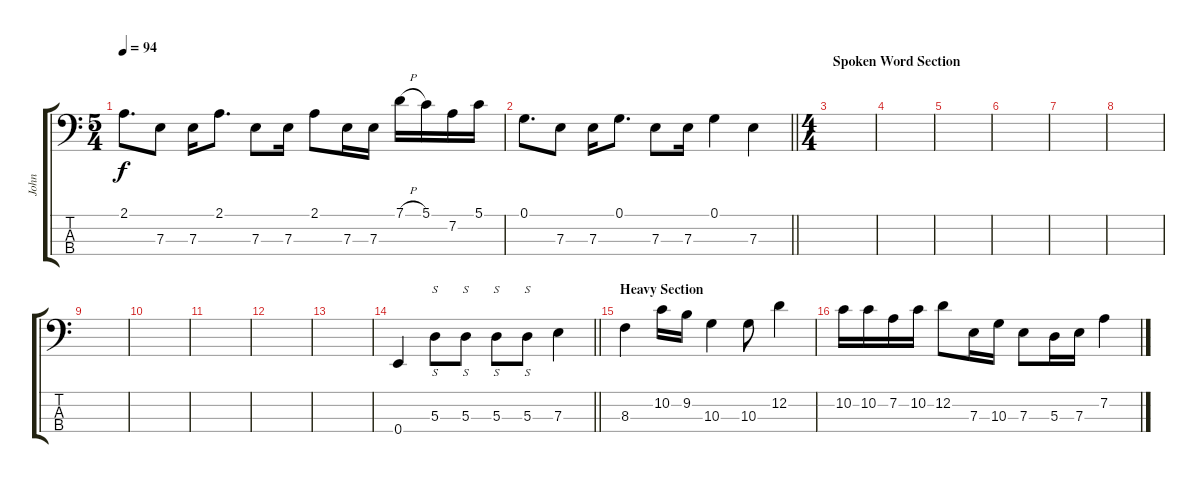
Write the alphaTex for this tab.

\track ("John" "John") {instrument electricbassfinger}
\staff {score tabs}
\tuning (G2 D2 A1 E1) {hide}
\ts (5 4)
\tempo 94
\clef f4
\ks c
2.1.8{d dy f} 7.3.8 7.3.16 2.1.8{d} 7.3.8 7.3.16 2.1.8 7.3.16 7.3.16 7.1{h}.16 5.1.16 7.2.16 5.1.16 |
\barLineRight lightlight
0.1.8{d} 7.3.8 7.3.16 0.1.8{d} 7.3.8 7.3.16 0.1.4 7.3.4 |
\ts (4 4)
\section ("" "Spoken Word Section")
|
|
|
|
|
|
|
|
|
|
|
\barLineRight lightlight
0.4.4 5.3.8{s} 5.3.8{s} 5.3.8{s} 5.3.8{s} 7.3.4 |
\section ("" "Heavy Section")
8.3.4 10.2.16 9.2.16 10.3.4 10.3.8 12.2.4 |
10.2.16 10.2.16 7.2.16 10.2.16 12.2.8 7.3.16 10.3.16 7.3.8 5.3.16 7.3.16 7.2.4
